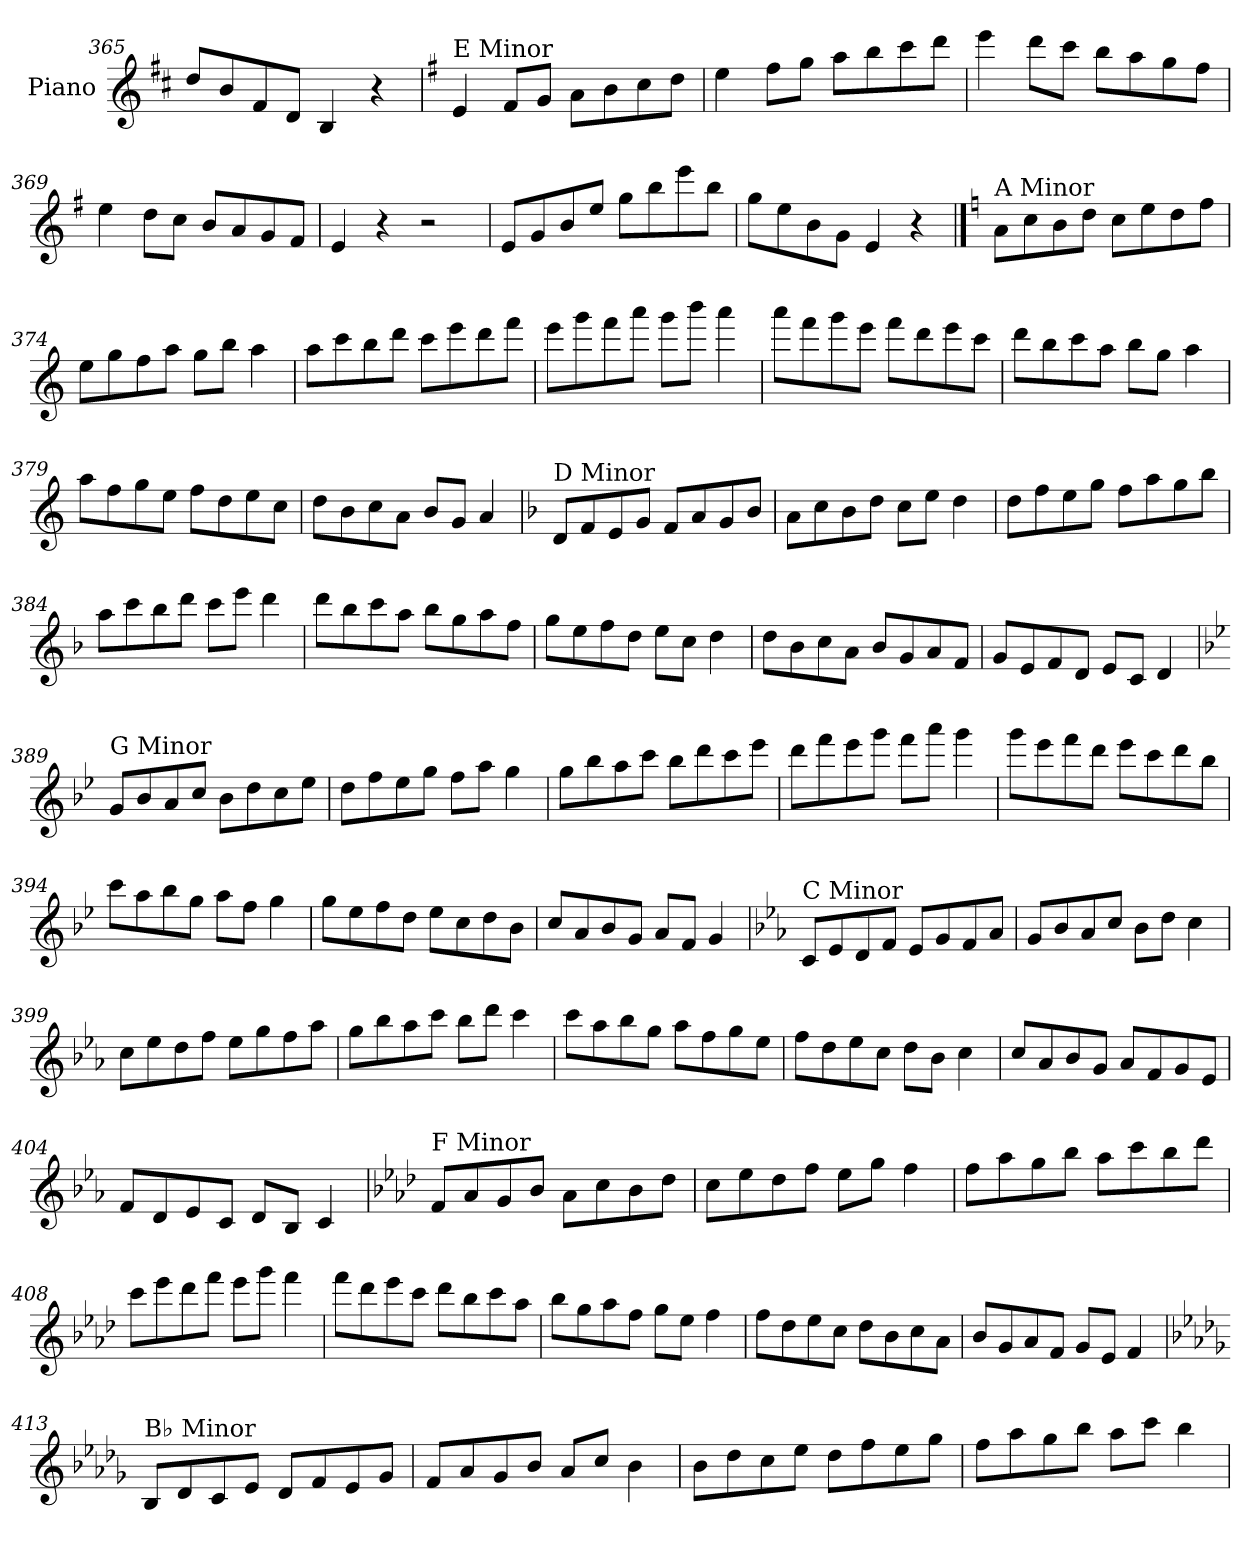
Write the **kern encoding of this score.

**kern
*part1
*staff1
*I"Piano
*I'Pno.
*clefG2
*k[f#c#]
=365
8dd/L
8b/
8f#/
8d/J
4B/
4r
!!LO:LB:g=z
=366
*k[f#]
!LO:TX:a:t=E Minor
4e/
8f#/L
8g/J
8a\L
8b\
8cc\
8dd\J
=367
4ee\
8ff#\L
8gg\J
8aa\L
8bb\
8ccc\
8ddd\J
=368
4eee\
8ddd\L
8ccc\J
8bb\L
8aa\
8gg\
8ff#\J
=369
4ee\
8dd\L
8cc\J
8b/L
8a/
8g/
8f#/J
=370
4e/
4r
2r
=371
8e/L
8g/
8b/
8ee/J
8gg\L
8bb\
8eee\
8bb\J
=372
8gg\L
8ee\
8b\
8g\J
4e/
4r
!!LO:PB:g=z
==373
*k[]
!LO:TX:a:t=A Minor
8a\L
8cc\
8b\
8dd\J
8cc\L
8ee\
8dd\
8ff\J
=374
8ee\L
8gg\
8ff\
8aa\J
8gg\L
8bb\J
4aa\
=375
8aa\L
8ccc\
8bb\
8ddd\J
8ccc\L
8eee\
8ddd\
8fff\J
=376
8eee\L
8ggg\
8fff\
8aaa\J
8ggg\L
8bbb\J
4aaa\
!!LO:LB:g=z
=377
8aaa\L
8fff\
8ggg\
8eee\J
8fff\L
8ddd\
8eee\
8ccc\J
=378
8ddd\L
8bb\
8ccc\
8aa\J
8bb\L
8gg\J
4aa\
=379
8aa\L
8ff\
8gg\
8ee\J
8ff\L
8dd\
8ee\
8cc\J
=380
8dd\L
8b\
8cc\
8a\J
8b/L
8g/J
4a/
!!LO:LB:g=z
=381
*k[b-]
!LO:TX:a:t=D Minor
8d/L
8f/
8e/
8g/J
8f/L
8a/
8g/
8b-/J
=382
8a\L
8cc\
8b-\
8dd\J
8cc\L
8ee\J
4dd\
=383
8dd\L
8ff\
8ee\
8gg\J
8ff\L
8aa\
8gg\
8bb-\J
=384
8aa\L
8ccc\
8bb-\
8ddd\J
8ccc\L
8eee\J
4ddd\
!!LO:LB:g=z
=385
8ddd\L
8bb-\
8ccc\
8aa\J
8bb-\L
8gg\
8aa\
8ff\J
=386
8gg\L
8ee\
8ff\
8dd\J
8ee\L
8cc\J
4dd\
=387
8dd\L
8b-\
8cc\
8a\J
8b-/L
8g/
8a/
8f/J
=388
8g/L
8e/
8f/
8d/J
8e/L
8c/J
4d/
!!LO:LB:g=z
=389
*k[b-e-]
!LO:TX:a:t=G Minor
8g/L
8b-/
8a/
8cc/J
8b-\L
8dd\
8cc\
8ee-\J
=390
8dd\L
8ff\
8ee-\
8gg\J
8ff\L
8aa\J
4gg\
=391
8gg\L
8bb-\
8aa\
8ccc\J
8bb-\L
8ddd\
8ccc\
8eee-\J
=392
8ddd\L
8fff\
8eee-\
8ggg\J
8fff\L
8aaa\J
4ggg\
!!LO:LB:g=z
=393
8ggg\L
8eee-\
8fff\
8ddd\J
8eee-\L
8ccc\
8ddd\
8bb-\J
=394
8ccc\L
8aa\
8bb-\
8gg\J
8aa\L
8ff\J
4gg\
=395
8gg\L
8ee-\
8ff\
8dd\J
8ee-\L
8cc\
8dd\
8b-\J
=396
8cc/L
8a/
8b-/
8g/J
8a/L
8f/J
4g/
!!LO:LB:g=z
=397
*k[b-e-a-]
!LO:TX:a:t=C Minor
8c/L
8e-/
8d/
8f/J
8e-/L
8g/
8f/
8a-/J
=398
8g/L
8b-/
8a-/
8cc/J
8b-\L
8dd\J
4cc\
=399
8cc\L
8ee-\
8dd\
8ff\J
8ee-\L
8gg\
8ff\
8aa-\J
=400
8gg\L
8bb-\
8aa-\
8ccc\J
8bb-\L
8ddd\J
4ccc\
!!LO:LB:g=z
=401
8ccc\L
8aa-\
8bb-\
8gg\J
8aa-\L
8ff\
8gg\
8ee-\J
=402
8ff\L
8dd\
8ee-\
8cc\J
8dd\L
8b-\J
4cc\
=403
8cc/L
8a-/
8b-/
8g/J
8a-/L
8f/
8g/
8e-/J
=404
8f/L
8d/
8e-/
8c/J
8d/L
8B-/J
4c/
!!LO:PB:g=z
=405
*k[b-e-a-d-]
!LO:TX:a:t=F Minor
8f/L
8a-/
8g/
8b-/J
8a-\L
8cc\
8b-\
8dd-\J
=406
8cc\L
8ee-\
8dd-\
8ff\J
8ee-\L
8gg\J
4ff\
=407
8ff\L
8aa-\
8gg\
8bb-\J
8aa-\L
8ccc\
8bb-\
8ddd-\J
=408
8ccc\L
8eee-\
8ddd-\
8fff\J
8eee-\L
8ggg\J
4fff\
!!LO:LB:g=z
=409
8fff\L
8ddd-\
8eee-\
8ccc\J
8ddd-\L
8bb-\
8ccc\
8aa-\J
=410
8bb-\L
8gg\
8aa-\
8ff\J
8gg\L
8ee-\J
4ff\
=411
8ff\L
8dd-\
8ee-\
8cc\J
8dd-\L
8b-\
8cc\
8a-\J
=412
8b-/L
8g/
8a-/
8f/J
8g/L
8e-/J
4f/
!!LO:LB:g=z
=413
*k[b-e-a-d-g-]
!LO:TX:a:t=B♭ Minor
8B-/L
8d-/
8c/
8e-/J
8d-/L
8f/
8e-/
8g-/J
=414
8f/L
8a-/
8g-/
8b-/J
8a-/L
8cc/J
4b-\
=415
8b-\L
8dd-\
8cc\
8ee-\J
8dd-\L
8ff\
8ee-\
8gg-\J
=416
8ff\L
8aa-\
8gg-\
8bb-\J
8aa-\L
8ccc\J
4bb-\
=
*-
